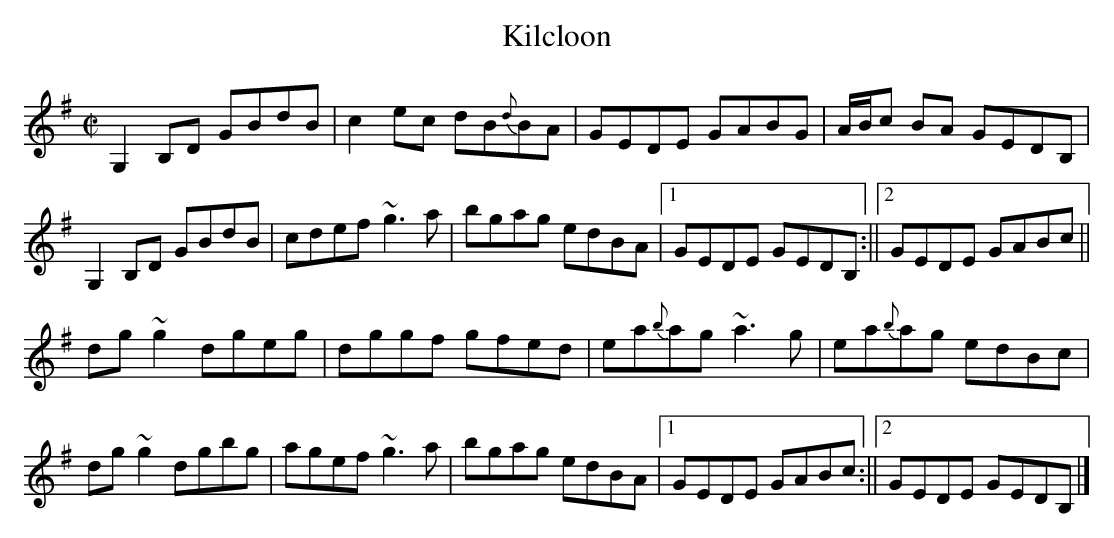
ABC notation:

X:1
T:Kilcloon
M:C|
L:1/8
K:G
G,2B,D GBdB | c2 ec dB{d}BA | GEDE GABG | A/B/c BA GEDB, |
G,2B,D GBdB | cdef ~g3a | bgag edBA |1 GEDE GEDB,:||2 GEDE GABc ||
dg~g2 dgeg | dggf gfed | ea{b}ag ~a3g | ea{b}ag edBc |
dg~g2 dgbg | agef ~g3a | bgag edBA |1 GEDE GABc:||2 GEDE GEDB,|]
